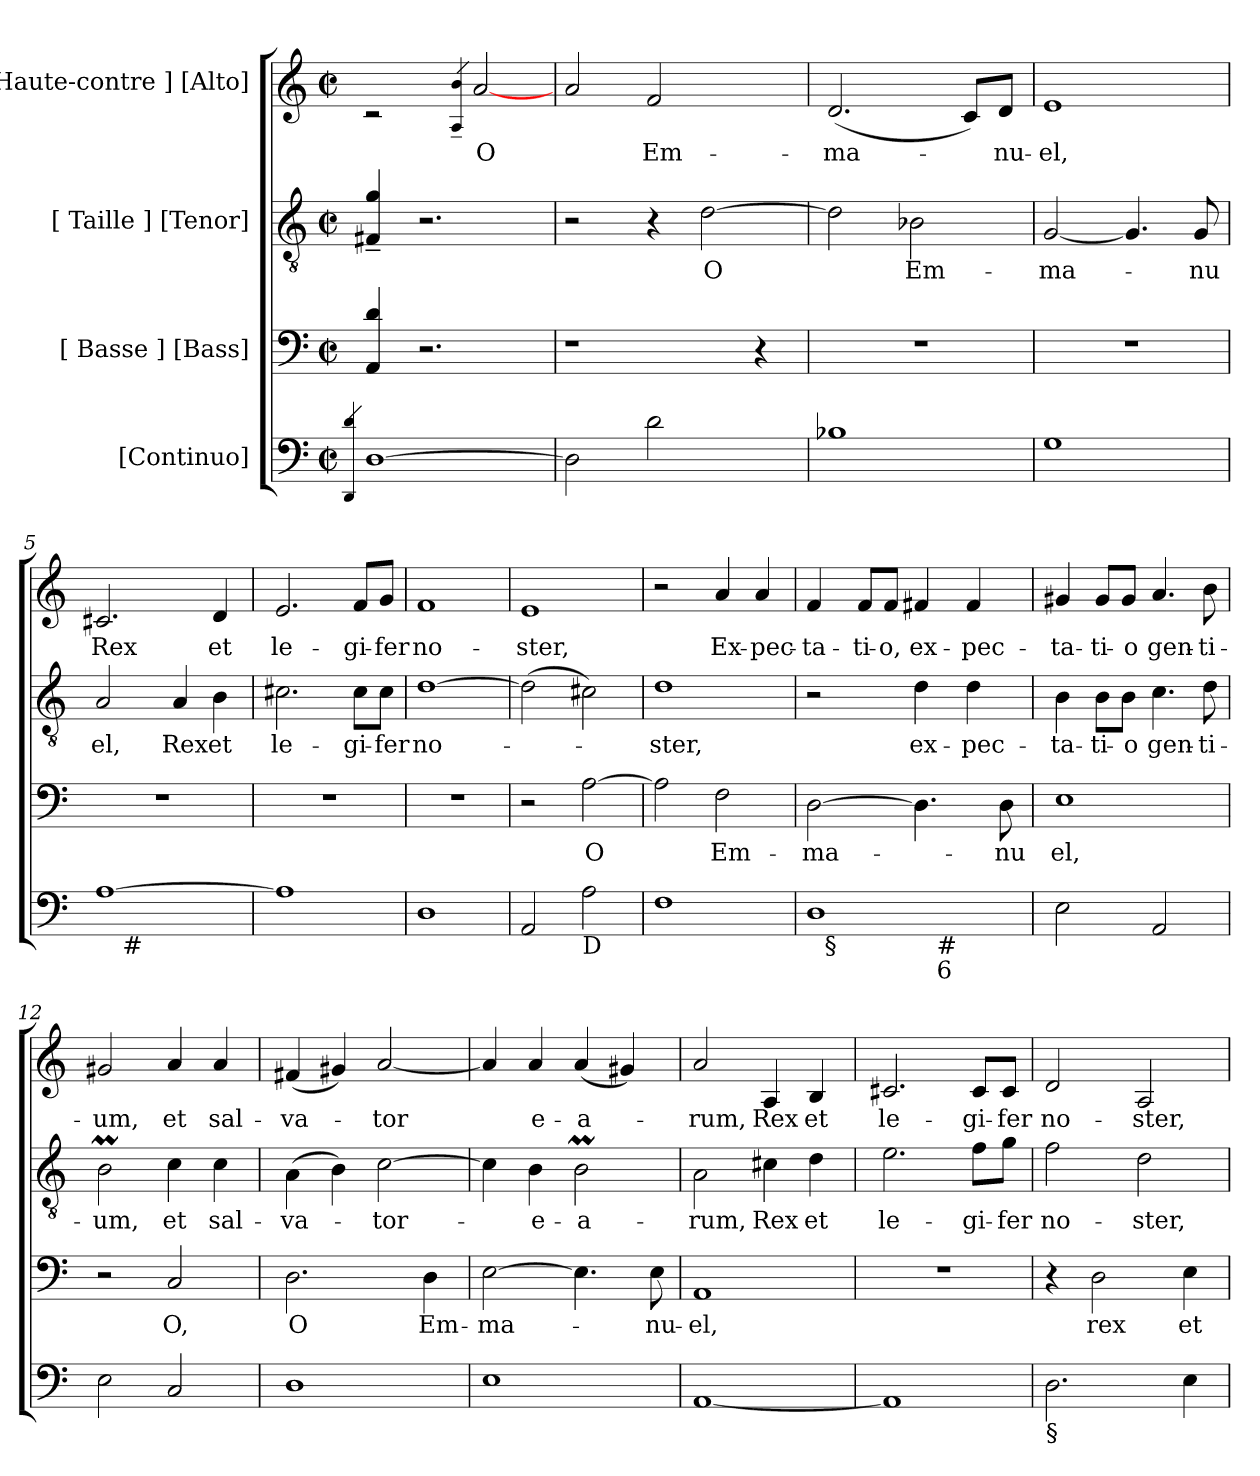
**kern	**kern	**text	**kern	**text	**kern	**text
*part4	*part3	*part3	*part2	*part2	*part1	*part1
*staff4	*staff3	*staff3	*staff2	*staff2	*staff1	*staff1
*I"[Continuo]	*I"[ Basse ] [Bass]	*	*I"[ Taille ] [Tenor]	*	*I"[ Haute-contre ] [Alto]	*
*clefF4	*clefF4	*	*clefGv2	*	*clefG2	*
*k[]	*k[]	*	*k[]	*	*k[]	*
*C:	*C:	*	*C:	*	*C:	*
*M2/2	*M2/2	*	*M2/2	*	*M2/2	*
*met(c|)	*met(c|)	*	*met(c|)	*	*met(c|)	*
=1	=1	=1	=1	=1	=1	=1
4qDD/ 4qd/	.	.	.	.	.	.
*	*	*	*	*	*^	*
[>1D	4AA/ 4d/	.	4F#X/~> 4g/~>	.	2ryy	2rc	.
.	2.r	.	2.r	.	.	.	.
.	.	.	.	.	4qA/~> 4qb/~>	.	.
!	!	!	!	!	!	!	!LO:LY:b
.	.	.	.	.	2ryy	[<2a/	O
*	*	*	*	*	*v	*v	*
=2	=2	=2	=2	=2	=2	=2
2D\]	1r	.	2r	.	2a/	.
!	!	!	!	!	!	!LO:LY:b
2d\	.	.	4r	.	2f/	Em-
!	!	!	!	!LO:LY:b	!	!
.	.	.	[>2d\	O	.	.
4ryy	4r	.	.	.	4ryy	.
=3	=3	=3	=3	=3	=3	=3
!	!	!	!	!	!	!LO:LY:b
1B-X	1r	.	2d\]	.	(<2.d/	-ma-
!	!	!	!	!LO:LY:b	!	!
.	.	.	2B-X\	Em-	.	.
.	.	.	.	.	8c/L)	.
!	!	!	!	!	!	!LO:LY:b
.	.	.	.	.	8d/J	-nu-
=4	=4	=4	=4	=4	=4	=4
!	!	!	!	!LO:LY:b	!	!LO:LY:b
1G	1r	.	[<2G/	-ma-	1e	-el,
.	.	.	4.G/]	.	.	.
!	!	!	!	!LO:LY:b	!	!
.	.	.	8G/	-nu	.	.
!!LO:LB:g=z
=5	=5	=5	=5	=5	=5	=5
!	!	!	!	!LO:LY:b	!	!LO:LY:b
*^	*	*	*	*	*	*
[>1A	8ryy	1r	.	2A/	el,	2.c#X/	Rex
!	!LO:TX:b:t=#	!	!	!	!	!	!
.	2..ryy	.	.	.	.	.	.
!	!	!	!	!	!LO:LY:b	!	!
.	.	.	.	4A/	Rex	.	.
!	!	!	!	!	!LO:LY:b	!	!LO:LY:b
.	.	.	.	4B\	et	4d/	et
=6	=6	=6	=6	=6	=6	=6	=6
!	!	!	!	!	!LO:LY:b	!	!LO:LY:b
*v	*v	*	*	*	*	*	*
1A]	1r	.	2.c#X\	le-	2.e/	le-
!	!	!	!	!LO:LY:b	!	!LO:LY:b
.	.	.	8c#\L	-gi-	8f/L	-gi-
!	!	!	!	!LO:LY:b:rj	!	!LO:LY:b:rj
.	.	.	8c#\J	-fer	8g/J	-fer
=7	=7	=7	=7	=7	=7	=7
!	!	!	!	!LO:LY:b	!	!LO:LY:b
1D	1r	.	[>1d	no-	1f	no-
=8	=8	=8	=8	=8	=8	=8
!	!	!	!	!	!	!LO:LY:b
2AA</	2r	.	(>2d\]	.	1e	-ster,
!LO:TX:b:t=D	!	!	!	!	!	!
!	!	!LO:LY:b	!	!	!	!
2A\	[>2A\	O	2c#X\)	.	.	.
=9	=9	=9	=9	=9	=9	=9
!	!	!	!	!LO:LY:b	!	!
1F	2A\]	.	1d	-ster,	2r	.
!	!	!LO:LY:b	!	!	!	!LO:LY:b
.	2F\	Em-	.	.	4a/	Ex-
!	!	!	!	!	!	!LO:LY:b:rj
.	.	.	.	.	4a/	-pec-
=10	=10	=10	=10	=10	=10	=10
!	!	!LO:LY:b	!	!	!	!LO:LY:b
*^	*	*	*	*	*	*
*	*^	*	*	*	*	*	*
1D>	16ryy	2ryy	[>2D\	-ma-	2r	.	4f/	-ta-
!	!LO:TX:b:t=§	!	!	!	!	!	!	!
.	2...ryy	.	.	.	.	.	.	.
!	!	!	!	!	!	!	!	!LO:LY:b
.	.	.	.	.	.	.	8f/L	-ti-
!	!	!	!	!	!	!	!	!LO:LY:b
.	.	.	.	.	.	.	8f/J	-o,
!	!	!	!	!	!	!LO:LY:b	!	!LO:LY:b
.	.	16.ryy	4.D\]	.	4d\	ex-	4f#X/	ex-
!	!	!LO:TX:b:t=#	!	!	!	!	!	!
!	!	!LO:TX:b:t=6	!	!	!	!	!	!
.	.	4ryy	.	.	.	.	.	.
!	!	!	!	!	!	!LO:LY:b:rj	!	!LO:LY:b:rj
.	.	.	.	.	4d\	-pec-	4f#/	-pec-
.	.	8ryy	.	.	.	.	.	.
!	!	!	!	!LO:LY:b	!	!	!	!
.	.	.	8D\	-nu	.	.	.	.
.	.	32ryy	.	.	.	.	.	.
!!LO:LB:g=z
=11	=11	=11	=11	=11	=11	=11	=11	=11
!	!	!	!	!LO:LY:b	!	!LO:LY:b	!	!LO:LY:b
*v	*v	*v	*	*	*	*	*	*
2E\	1E	el,	4B\	-ta-	4g#X/	-ta-
!	!	!	!	!LO:LY:b	!	!LO:LY:b
.	.	.	8B\L	-ti-	8g#/L	-ti-
!	!	!	!	!LO:LY:b:rj	!	!LO:LY:b:rj
.	.	.	8B\J	-o	8g#/J	-o
!	!	!	!	!LO:LY:b	!	!LO:LY:b
2AA/	.	.	4.c\	gen-	4.a/	gen-
!	!	!	!	!LO:LY:b	!	!LO:LY:b
.	.	.	8d\	-ti-	8b\	-ti-
=12	=12	=12	=12	=12	=12	=12
!	!	!	!	!LO:LY:b	!	!LO:LY:b
2E\	2r	.	2Bm\	-um,	2g#X/	-um,
!	!	!LO:LY:b	!	!LO:LY:b	!	!LO:LY:b
2C</	2C/	O,	4c\	et	4a/	et
!	!	!	!	!LO:LY:b	!	!LO:LY:b
.	.	.	4c\	sal-	4a/	sal-
=13	=13	=13	=13	=13	=13	=13
!	!	!LO:LY:b	!	!LO:LY:b	!	!LO:LY:b
1D>	2.D\	O	(>4A\	-va-	(<4f#X/	-va-
.	.	.	4B\)	.	4g#X/)	.
!	!	!	!	!LO:LY:b	!	!LO:LY:b
.	.	.	[>2c\	-tor-	[<2a/	-tor
!	!	!LO:LY:b	!	!	!	!
.	4D\	Em-	.	.	.	.
=14	=14	=14	=14	=14	=14	=14
!	!	!LO:LY:b	!	!	!	!
1E	[>2E\	-ma-	4c\]	.	4a/]	.
!	!	!	!	!LO:LY:b	!	!LO:LY:b
.	.	.	4B\	-e-	4a/	e-
!	!	!	!	!LO:LY:b	!	!LO:LY:b
.	4.E\]	.	2Bm\	-a-	(<4a/	-a-
.	.	.	.	.	4g#X/)	.
!	!	!LO:LY:b	!	!	!	!
.	8E\	-nu-	.	.	.	.
=15	=15	=15	=15	=15	=15	=15
!	!	!LO:LY:b	!	!LO:LY:b	!	!LO:LY:b
[<1AA	1AA	-el,	2A\	-rum,	2a/	-rum,
!	!	!	!	!LO:LY:b	!	!LO:LY:b
.	.	.	4c#X\	Rex	4A/	Rex
!	!	!	!	!LO:LY:b	!	!LO:LY:b
.	.	.	4d\	et	4B/	et
=16	=16	=16	=16	=16	=16	=16
!	!	!	!	!LO:LY:b	!	!LO:LY:b
1AA]	1r	.	2.e\	le-	2.c#X/	le-
!	!	!	!	!LO:LY:b	!	!LO:LY:b
.	.	.	8f\L	-gi-	8c#/L	-gi-
!	!	!	!	!LO:LY:b:rj	!	!LO:LY:b:rj
.	.	.	8g\J	-fer	8c#/J	-fer
!!LO:PB:g=z
=17	=17	=17	=17	=17	=17	=17
!LO:TX:b:t=§	!	!	!	!	!	!
!	!	!	!	!LO:LY:b	!	!LO:LY:b
2.D\	4r	.	2f\	no-	2d/	no-
!	!	!LO:LY:b	!	!	!	!
.	2D\	rex	.	.	.	.
!	!	!	!	!LO:LY:b	!	!LO:LY:b
.	.	.	2d\	-ster,	2A/	-ster,
!	!	!LO:LY:b	!	!	!	!
4E\	4E\	et	.	.	.	.
=	=	=	=	=	=	=
*-	*-	*-	*-	*-	*-	*-
